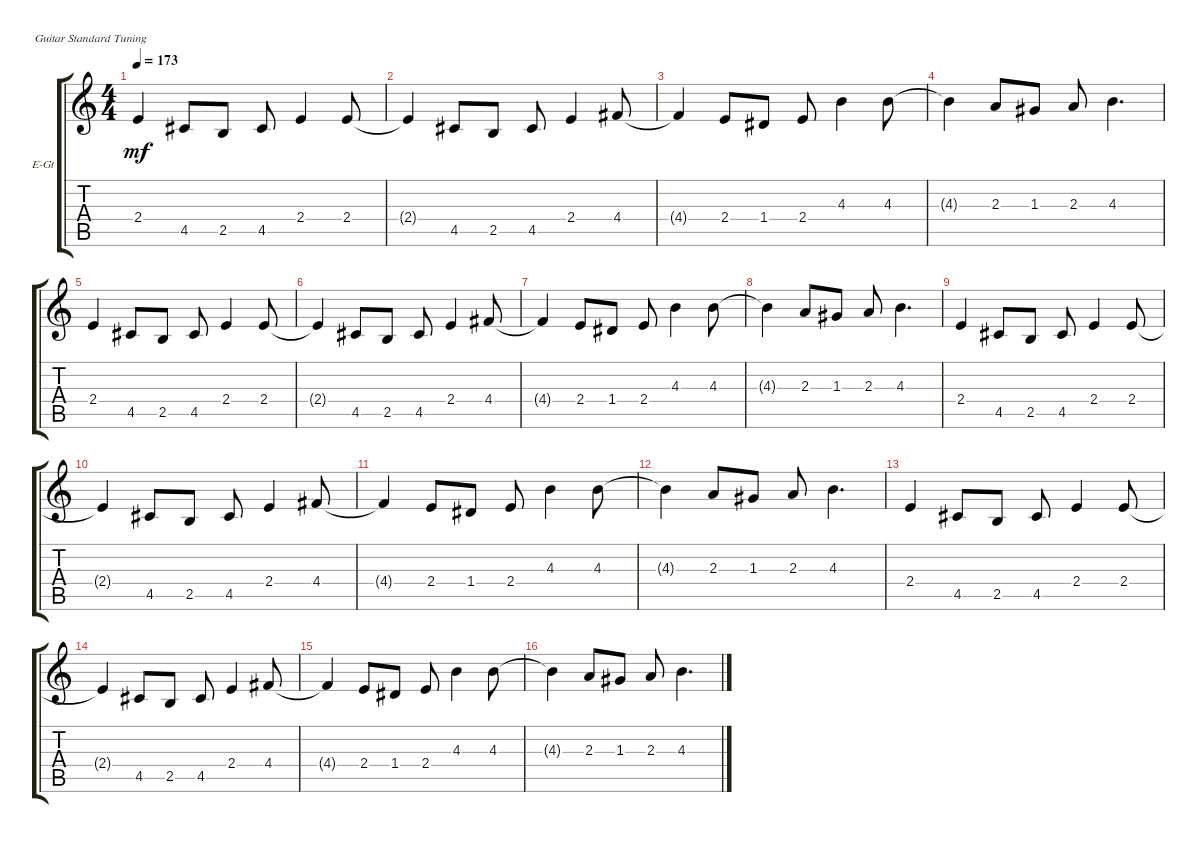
\defaultSystemsLayout 4
\bracketExtendMode groupsimilarinstruments
\firstSystemTrackNameOrientation horizontal
\otherSystemsTrackNameOrientation horizontal
\track ("Electric Guitar" "E-Gt") {instrument distortionguitar}
\staff {score tabs}
\tuning (E4 B3 G3 D3 A2 E2)
\ts (4 4)
\tempo 173
\clef g2
\ks c
2.4.4{dy mf instrument distortionguitar} 4.5.8 2.5.8 4.5.8 2.4.4 2.4.8 |
2.4{t}.4 4.5.8 2.5.8 4.5.8 2.4.4 4.4.8 |
4.4{t}.4 2.4.8 1.4.8 2.4.8 4.3.4 4.3.8 |
4.3{t}.4 2.3.8 1.3.8 2.3.8 4.3.4{d} |
2.4.4 4.5.8 2.5.8 4.5.8 2.4.4 2.4.8 |
2.4{t}.4 4.5.8 2.5.8 4.5.8 2.4.4 4.4.8 |
4.4{t}.4 2.4.8 1.4.8 2.4.8 4.3.4 4.3.8 |
4.3{t}.4 2.3.8 1.3.8 2.3.8 4.3.4{d} |
2.4.4 4.5.8 2.5.8 4.5.8 2.4.4 2.4.8 |
2.4{t}.4 4.5.8 2.5.8 4.5.8 2.4.4 4.4.8 |
4.4{t}.4 2.4.8 1.4.8 2.4.8 4.3.4 4.3.8 |
4.3{t}.4 2.3.8 1.3.8 2.3.8 4.3.4{d} |
2.4.4 4.5.8 2.5.8 4.5.8 2.4.4 2.4.8 |
2.4{t}.4 4.5.8 2.5.8 4.5.8 2.4.4 4.4.8 |
4.4{t}.4 2.4.8 1.4.8 2.4.8 4.3.4 4.3.8 |
4.3{t}.4 2.3.8 1.3.8 2.3.8 4.3.4{d}
